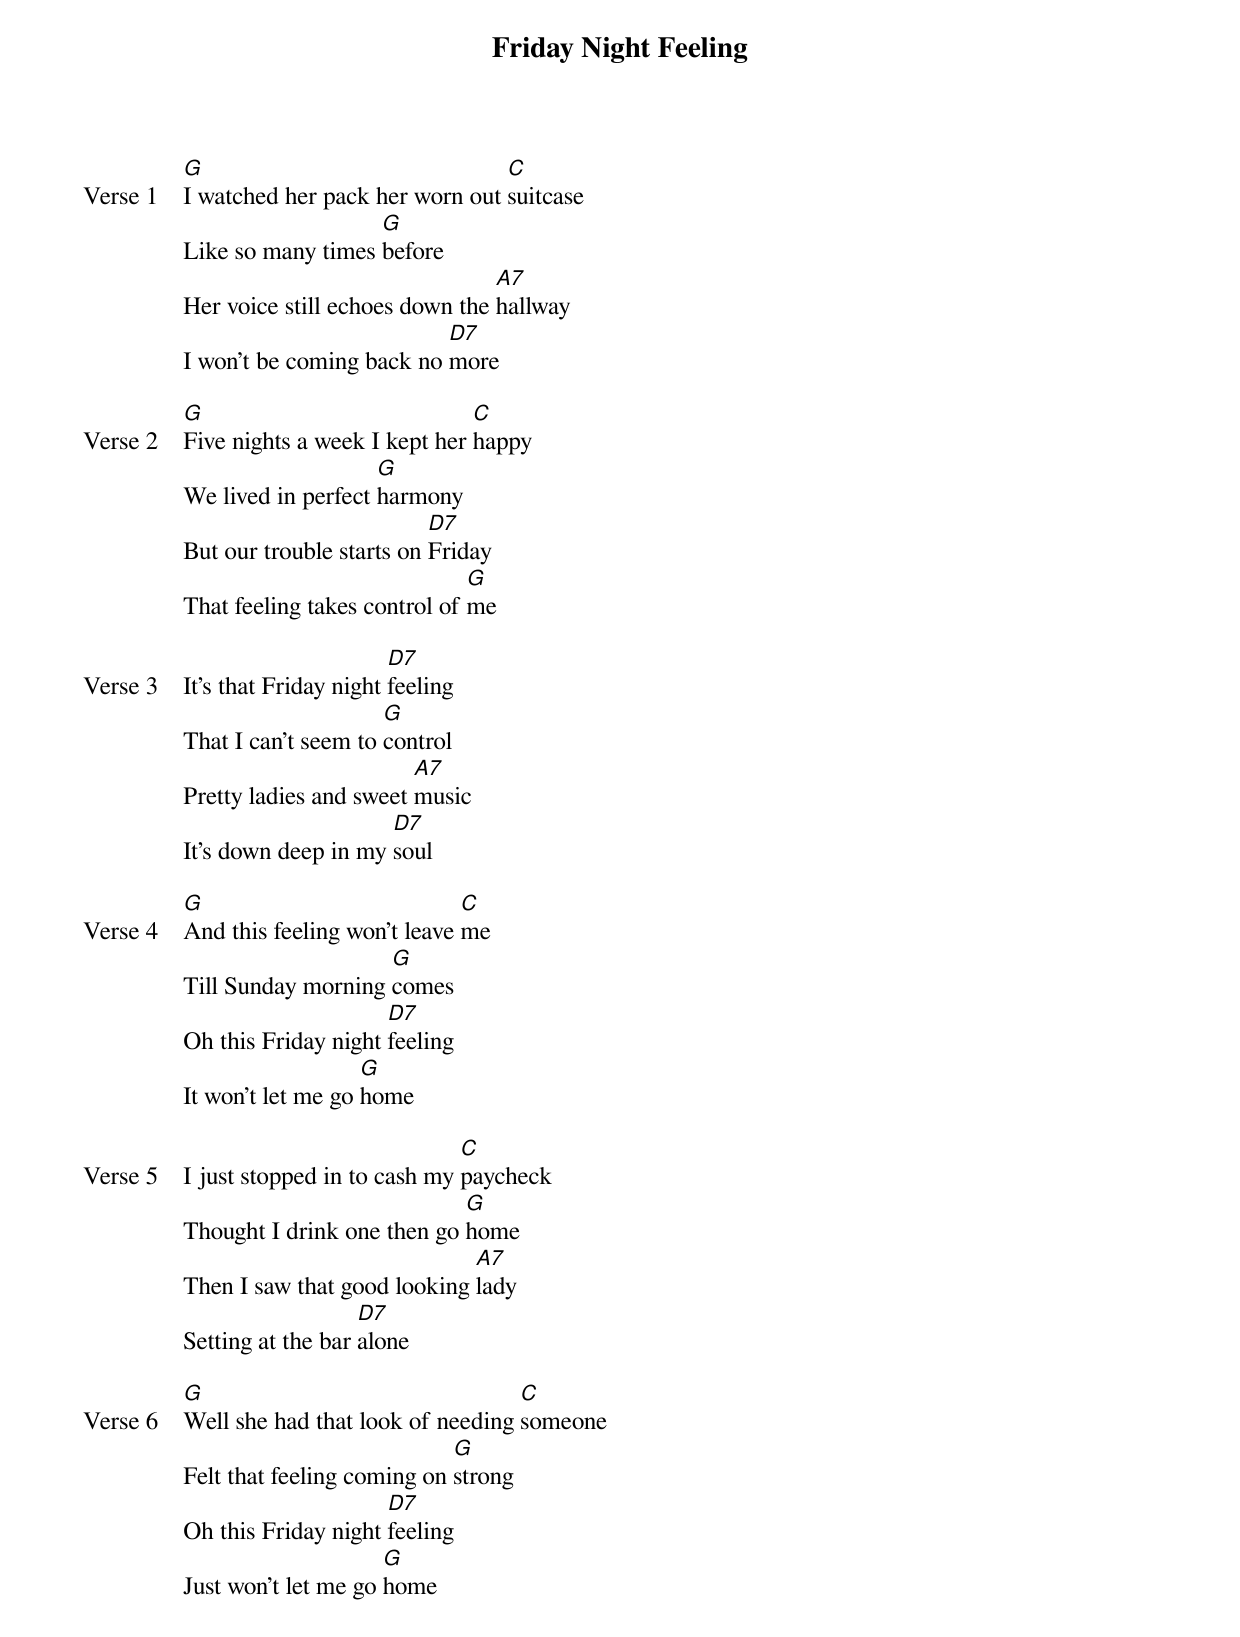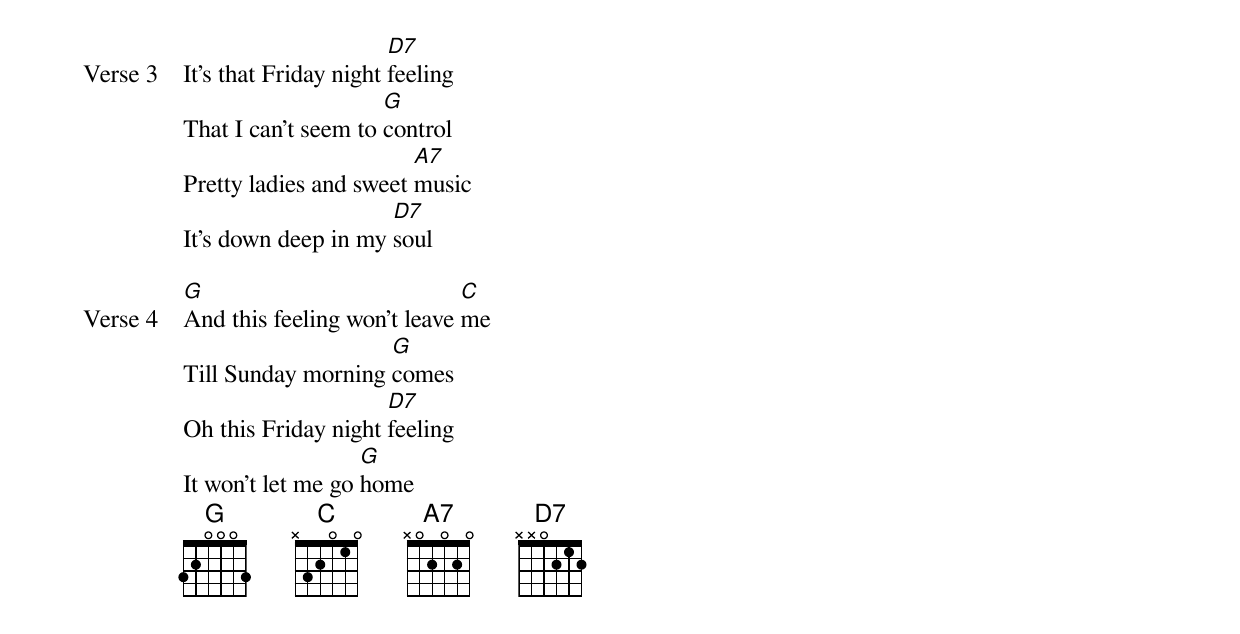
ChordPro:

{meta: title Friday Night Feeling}
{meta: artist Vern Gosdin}
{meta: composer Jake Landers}

{start_of_verse: Verse 1}
[G]I watched her pack her worn out [C]suitcase
Like so many times [G]before
Her voice still echoes down the [A7]hallway
I won’t be coming back no [D7]more
{end_of_verse}

{start_of_verse: Verse 2}
[G]Five nights a week I kept her [C]happy
We lived in perfect [G]harmony
But our trouble starts on [D7]Friday
That feeling takes control of [G]me
{end_of_verse}

{start_of_verse: Verse 3}
It’s that Friday night [D7]feeling
That I can’t seem to [G]control
Pretty ladies and sweet [A7]music
It’s down deep in my [D7]soul
{end_of_verse}

{start_of_verse: Verse 4}
[G]And this feeling won’t leave [C]me
Till Sunday morning [G]comes
Oh this Friday night [D7]feeling
It won’t let me go [G]home
{end_of_verse}

{start_of_verse: Verse 5}
I just stopped in to cash my [C]paycheck
Thought I drink one then go [G]home
Then I saw that good looking [A7]lady
Setting at the bar [D7]alone
{end_of_verse}

{start_of_verse: Verse 6}
[G]Well she had that look of needing [C]someone
Felt that feeling coming on [G]strong
Oh this Friday night [D7]feeling
Just won’t let me go [G]home
{end_of_verse}

{start_of_verse: Verse 3}
It’s that Friday night [D7]feeling
That I can’t seem to [G]control
Pretty ladies and sweet [A7]music
It’s down deep in my [D7]soul
{end_of_verse}

{start_of_verse: Verse 4}
[G]And this feeling won’t leave [C]me
Till Sunday morning [G]comes
Oh this Friday night [D7]feeling
It won’t let me go [G]home
{end_of_verse}
